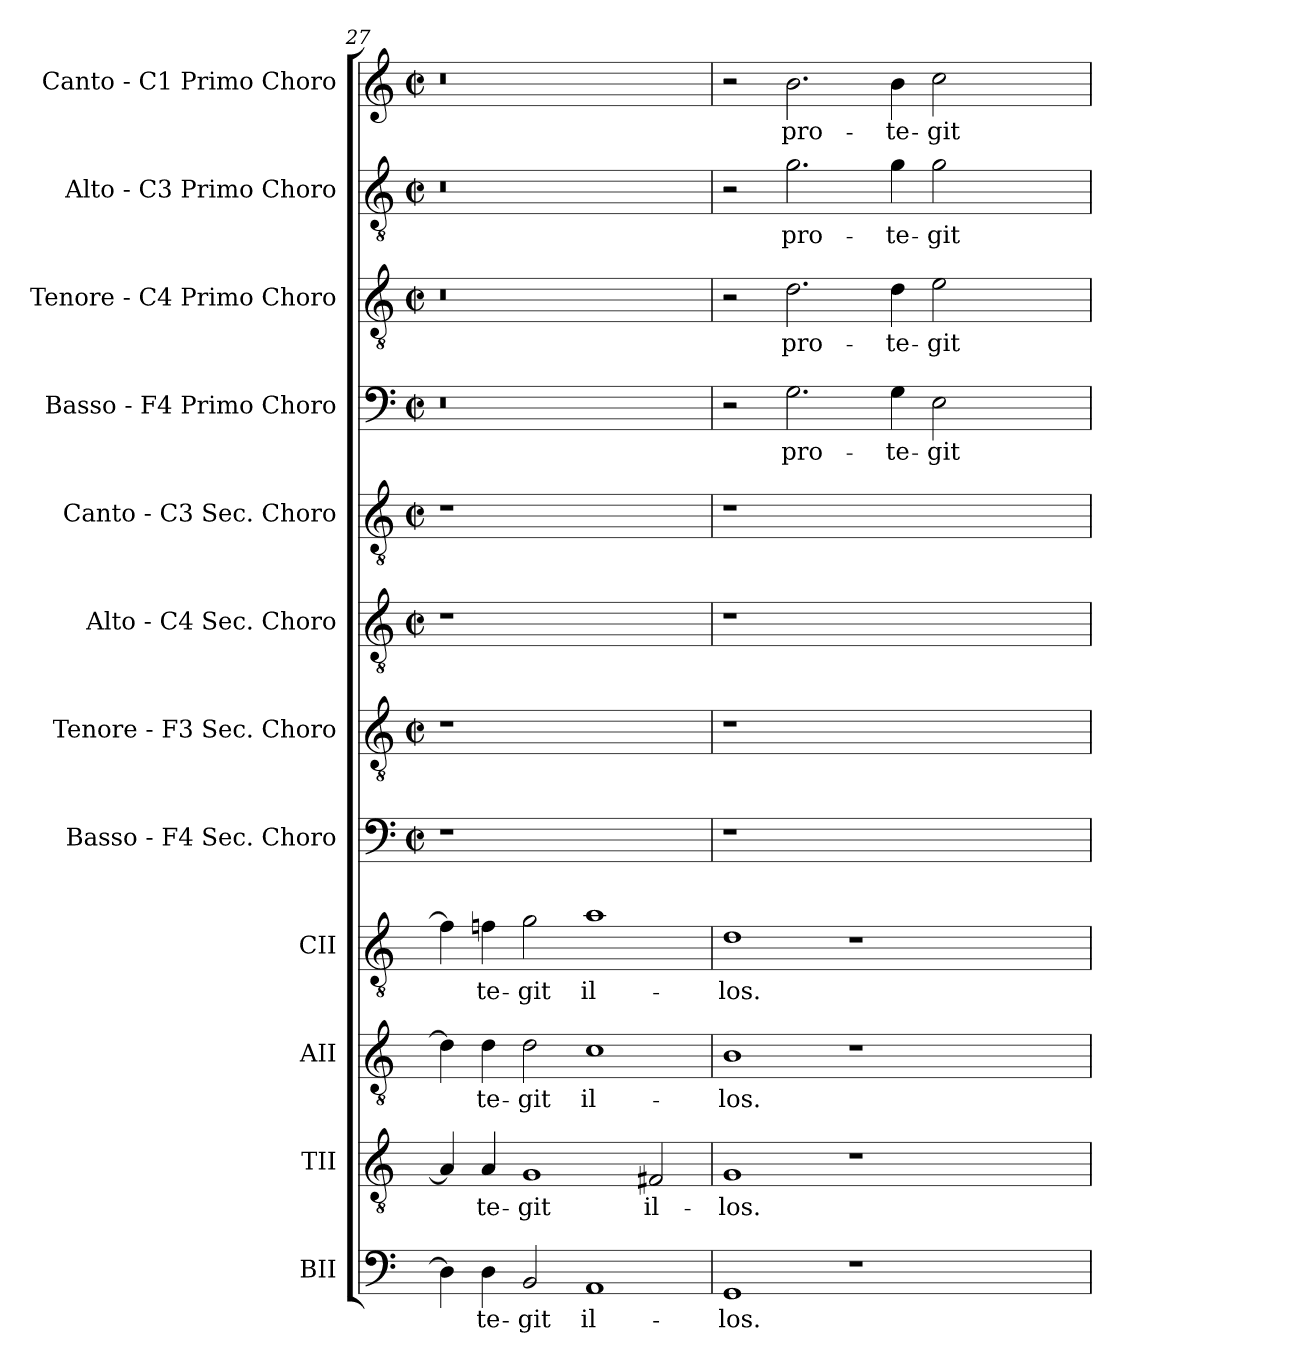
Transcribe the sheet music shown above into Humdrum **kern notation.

**kern	**text	**kern	**text	**kern	**text	**kern	**text	**kern	**kern	**kern	**kern	**kern	**text	**kern	**text	**kern	**text	**kern	**text
*part12	*part12	*part11	*part11	*part10	*part10	*part9	*part9	*part8	*part7	*part6	*part5	*part4	*part4	*part3	*part3	*part2	*part2	*part1	*part1
*staff12	*staff12	*staff11	*staff11	*staff10	*staff10	*staff9	*staff9	*staff8	*staff7	*staff6	*staff5	*staff4	*staff4	*staff3	*staff3	*staff2	*staff2	*staff1	*staff1
*I"BII	*	*I"TII	*	*I"AII	*	*I"CII	*	*I"Basso - F4  Sec. Choro	*I"Tenore - F3  Sec. Choro	*I"Alto - C4  Sec. Choro	*I"Canto - C3  Sec. Choro	*I"Basso - F4  Primo Choro	*	*I"Tenore - C4  Primo Choro	*	*I"Alto - C3  Primo Choro	*	*I"Canto - C1  Primo Choro	*
*I'BII	*	*I'TII	*	*I'AII	*	*I'CII	*	*I'Ch	*I'Ch	*I'Ch	*I'Ch	*I'BI	*	*I'TI	*	*I'AI	*	*I'CI	*
*clefF4	*	*clefGv2	*	*clefGv2	*	*clefGv2	*	*clefF4	*clefGv2	*clefGv2	*clefGv2	*clefF4	*	*clefGv2	*	*clefGv2	*	*clefG2	*
*	*	*	*	*	*	*	*	*M2/2	*M2/2	*M2/2	*M2/2	*M2/2	*	*M2/2	*	*M2/2	*	*M2/2	*
*	*	*	*	*	*	*	*	*met(c|)	*met(c|)	*met(c|)	*met(c|)	*met(c|)	*	*met(c|)	*	*met(c|)	*	*met(c|)	*
=27	=27	=27	=27	=27	=27	=27	=27	=27	=27	=27	=27	=27	=27	=27	=27	=27	=27	=27	=27
4D\]	.	4A/]	.	4d\]	.	4f#\]	.	1r	1r	1r	1r	0r	.	0r	.	0r	.	0r	.
!	!LO:LY:b	!	!LO:LY:b	!	!LO:LY:b	!	!LO:LY:b	!	!	!	!	!	!	!	!	!	!	!	!
4D\	-te-	4A/	-te-	4d\	-te-	4f\	-te-	.	.	.	.	.	.	.	.	.	.	.	.
!	!LO:LY:b:rj	!	!LO:LY:b:rj	!	!LO:LY:b:rj	!	!LO:LY:b:rj	!	!	!	!	!	!	!	!	!	!	!	!
2BB/	-git	1G	-git	2d\	-git	2g\	-git	.	.	.	.	.	.	.	.	.	.	.	.
!	!LO:LY:b:rj	!	!	!	!LO:LY:b:rj	!	!LO:LY:b:rj	!	!	!	!	!	!	!	!	!	!	!	!
1AA	il-	.	.	1c	il-	1a	il-	1ryy	1ryy	1ryy	1ryy	.	.	.	.	.	.	.	.
!	!	!	!LO:LY:b:cj	!	!	!	!	!	!	!	!	!	!	!	!	!	!	!	!
.	.	2F#X/	il-	.	.	.	.	.	.	.	.	.	.	.	.	.	.	.	.
!!LO:LB:g=z
=28	=28	=28	=28	=28	=28	=28	=28	=28	=28	=28	=28	=28	=28	=28	=28	=28	=28	=28	=28
!	!LO:LY:b:cj	!	!LO:LY:b:cj	!	!LO:LY:b:cj	!	!LO:LY:b:cj	!	!	!	!	!	!	!	!	!	!	!	!
1GG	-los.	1G	-los.	1B	-los.	1d	-los.	1r	1r	1r	1r	2r	.	2r	.	2r	.	2r	.
!	!	!	!	!	!	!	!	!	!	!	!	!	!LO:LY:b:cj	!	!LO:LY:b:cj	!	!LO:LY:b:cj	!	!LO:LY:b:cj
.	.	.	.	.	.	.	.	.	.	.	.	2.G\	pro-	2.d\	pro-	2.g\	pro-	2.b\	pro-
!LO:N:vis=1	!	!LO:N:vis=1	!	!LO:N:vis=1	!	!LO:N:vis=1	!	!	!	!	!	!	!	!	!	!	!	!	!
0r	.	0r	.	0r	.	0r	.	0ryy	0ryy	0ryy	0ryy	.	.	.	.	.	.	.	.
!	!	!	!	!	!	!	!	!	!	!	!	!	!LO:LY:b	!	!LO:LY:b	!	!LO:LY:b	!	!LO:LY:b
.	.	.	.	.	.	.	.	.	.	.	.	4G\	-te-	4d\	-te-	4g\	-te-	4b\	-te-
!	!	!	!	!	!	!	!	!	!	!	!	!	!LO:LY:b:rj	!	!LO:LY:b:rj	!	!LO:LY:b:rj	!	!LO:LY:b:rj
.	.	.	.	.	.	.	.	.	.	.	.	2E\	-git	2e\	-git	2g\	-git	2cc\	-git
.	.	.	.	.	.	.	.	.	.	.	.	1ryy	.	1ryy	.	1ryy	.	1ryy	.
=	=	=	=	=	=	=	=	=	=	=	=	=	=	=	=	=	=	=	=
*-	*-	*-	*-	*-	*-	*-	*-	*-	*-	*-	*-	*-	*-	*-	*-	*-	*-	*-	*-
